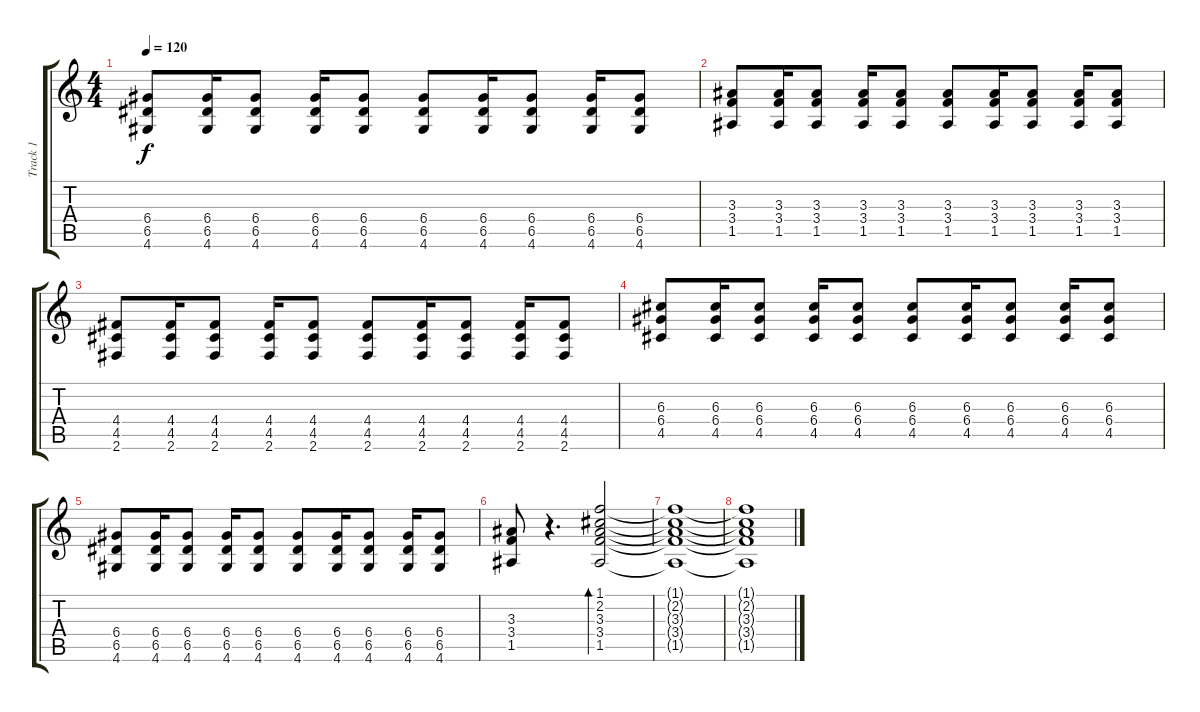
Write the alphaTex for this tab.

\track ("Track 1" "Track 1") {instrument distortionguitar}
\staff {score tabs}
\tuning (E4 B3 G3 D3 A2 E2) {hide}
\ts (4 4)
\tempo 120
\clef g2
\ks c
(6.4 6.5 4.6).8{dy f} (6.4 6.5 4.6).16 (6.4 6.5 4.6).8 (6.4 6.5 4.6).16 (6.4 6.5 4.6).8 (6.4 6.5 4.6).8 (6.4 6.5 4.6).16 (6.4 6.5 4.6).8 (6.4 6.5 4.6).16 (6.4 6.5 4.6).8 |
(3.3 3.4 1.5).8 (3.3 3.4 1.5).16 (3.3 3.4 1.5).8 (3.3 3.4 1.5).16 (3.3 3.4 1.5).8 (3.3 3.4 1.5).8 (3.3 3.4 1.5).16 (3.3 3.4 1.5).8 (3.3 3.4 1.5).16 (3.3 3.4 1.5).8 |
(4.4 4.5 2.6).8 (4.4 4.5 2.6).16 (4.4 4.5 2.6).8 (4.4 4.5 2.6).16 (4.4 4.5 2.6).8 (4.4 4.5 2.6).8 (4.4 4.5 2.6).16 (4.4 4.5 2.6).8 (4.4 4.5 2.6).16 (4.4 4.5 2.6).8 |
(6.3 6.4 4.5).8 (6.3 6.4 4.5).16 (6.3 6.4 4.5).8 (6.3 6.4 4.5).16 (6.3 6.4 4.5).8 (6.3 6.4 4.5).8 (6.3 6.4 4.5).16 (6.3 6.4 4.5).8 (6.3 6.4 4.5).16 (6.3 6.4 4.5).8 |
(6.4 6.5 4.6).8 (6.4 6.5 4.6).16 (6.4 6.5 4.6).8 (6.4 6.5 4.6).16 (6.4 6.5 4.6).8 (6.4 6.5 4.6).8 (6.4 6.5 4.6).16 (6.4 6.5 4.6).8 (6.4 6.5 4.6).16 (6.4 6.5 4.6).8 |
(3.3 3.4 1.5).8 r.4{d} (1.1 2.2 3.3 3.4 1.5).2{bd 120 volume 5} |
(1.1{t} 2.2{t} 3.3{t} 3.4{t} 1.5{t}).1 |
(1.1{t} 2.2{t} 3.3{t} 3.4{t} 1.5{t}).1
